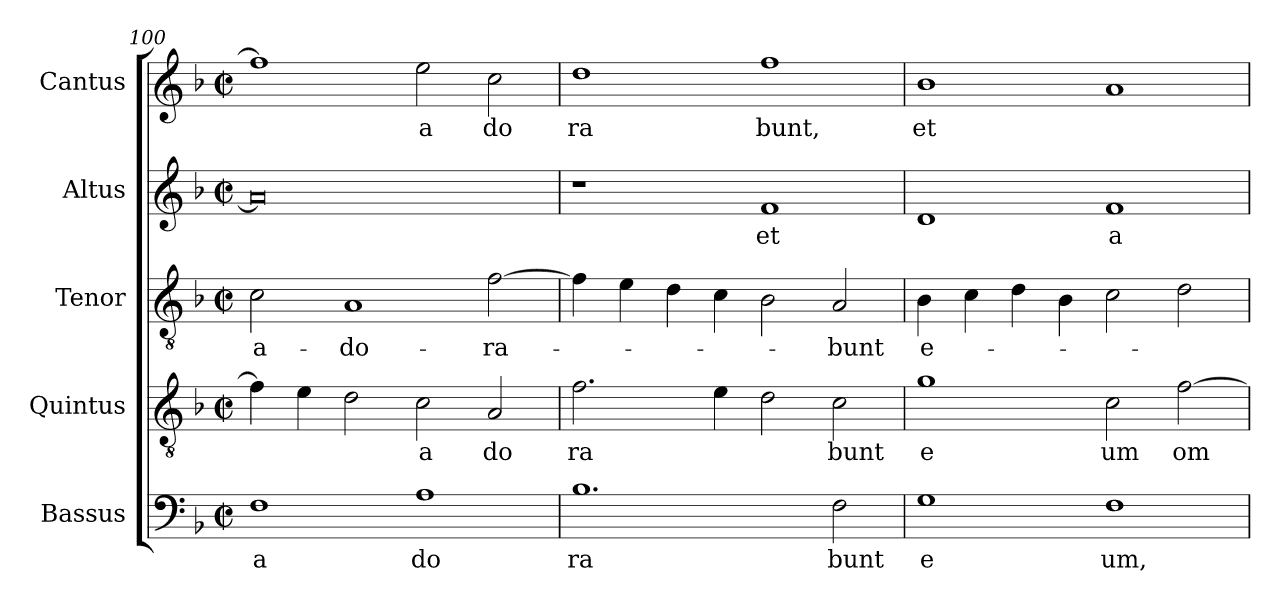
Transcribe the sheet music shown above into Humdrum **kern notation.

**kern	**text	**kern	**text	**kern	**text	**kern	**text	**kern	**text
*part5	*part5	*part4	*part4	*part3	*part3	*part2	*part2	*part1	*part1
*staff5	*staff5	*staff4	*staff4	*staff3	*staff3	*staff2	*staff2	*staff1	*staff1
*I"Bassus	*	*I"Quintus	*	*I"Tenor	*	*I"Altus	*	*I"Cantus	*
!!LO:LB:g=z
*clefF4	*	*clefGv2	*	*clefGv2	*	*clefG2	*	*clefG2	*
*k[b-]	*	*k[b-]	*	*k[b-]	*	*k[b-]	*	*k[b-]	*
*F:	*	*F:	*	*F:	*	*F:	*	*F:	*
*M2/2	*	*M2/2	*	*M2/2	*	*M2/2	*	*M2/2	*
*met(c|)	*	*met(c|)	*	*met(c|)	*	*met(c|)	*	*met(c|)	*
=100	=100	=100	=100	=100	=100	=100	=100	=100	=100
!	!LO:LY:b:cj	!	!	!	!LO:LY:b:cj	!	!	!	!
1F	a	4f\]	.	2c\	a-	0a]	.	1ff]	.
.	.	4e\	.	.	.	.	.	.	.
!	!	!	!	!	!LO:LY:b:cj	!	!	!	!
.	.	2d\	.	1A	-do-	.	.	.	.
!	!LO:LY:b:cj	!	!LO:LY:b:cj	!	!	!	!	!	!LO:LY:b:cj
1A	do	2c\	a	.	.	.	.	2ee\	a
!	!	!	!LO:LY:b:cj	!	!LO:LY:b:cj	!	!	!	!LO:LY:b:cj
.	.	2A/	do	[>2f\	-ra-	.	.	2cc\	do
=101	=101	=101	=101	=101	=101	=101	=101	=101	=101
!	!LO:LY:b:cj	!	!LO:LY:b:cj	!	!	!	!	!	!LO:LY:b:cj
1.B-	ra	2.f\	ra	4f\]	.	1r	.	1dd	ra
.	.	.	.	4e\	.	.	.	.	.
.	.	.	.	4d\	.	.	.	.	.
.	.	4e\	.	4c\	.	.	.	.	.
!	!	!	!	!	!	!	!LO:LY:b:cj	!	!LO:LY:b:cj
.	.	2d\	.	2B-\	.	1f	et	1ff	bunt,
!	!LO:LY:b:cj	!	!LO:LY:b:cj	!	!LO:LY:b:cj	!	!	!	!
2F\	bunt	2c\	bunt	2A/	-bunt	.	.	.	.
=102	=102	=102	=102	=102	=102	=102	=102	=102	=102
!	!LO:LY:b:cj	!	!LO:LY:b:cj	!	!LO:LY:b:cj	!	!	!	!LO:LY:b:cj
1G	e	1g	e	4B-\	e-	1d	.	1b-	et
.	.	.	.	4c\	.	.	.	.	.
.	.	.	.	4d\	.	.	.	.	.
.	.	.	.	4B-\	.	.	.	.	.
!	!LO:LY:b:cj	!	!LO:LY:b:cj	!	!	!	!LO:LY:b:cj	!	!
1F	um,	2c\	um	2c\	.	1f	a	1a	.
!	!	!	!LO:LY:b	!	!	!	!	!	!
.	.	[>2f\	om	2d\	.	.	.	.	.
=	=	=	=	=	=	=	=	=	=
*-	*-	*-	*-	*-	*-	*-	*-	*-	*-
